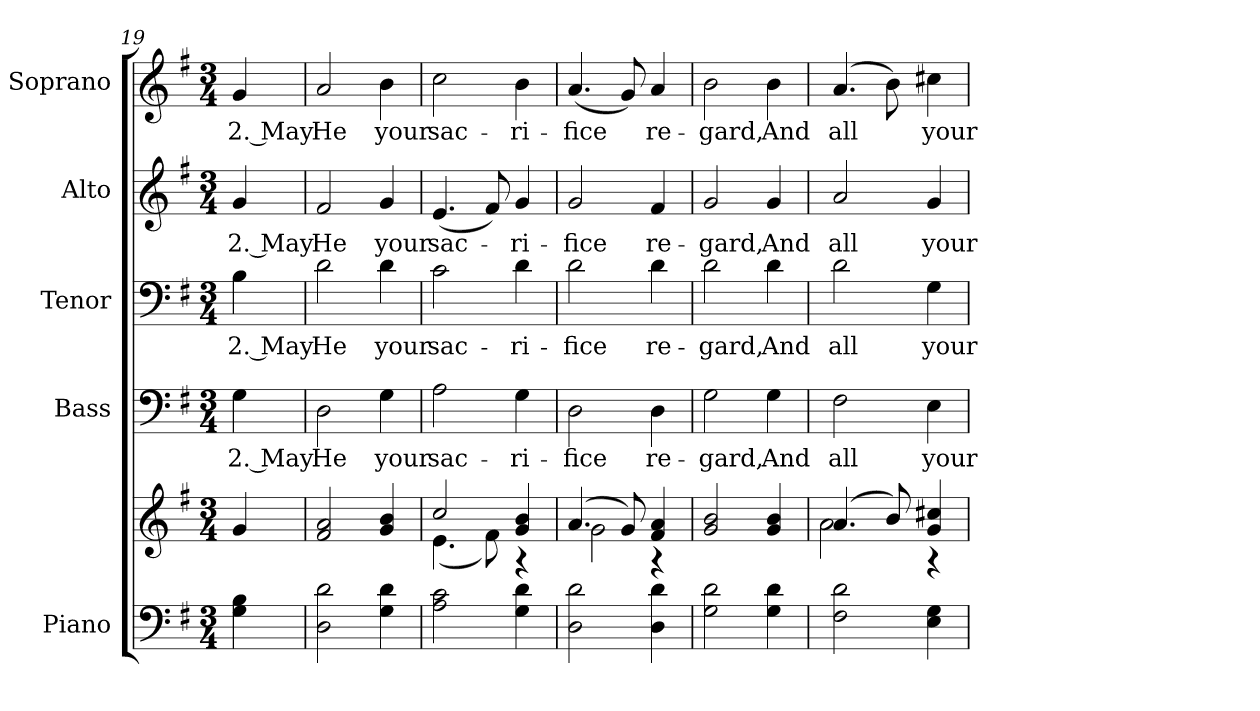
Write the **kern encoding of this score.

**kern	**kern	**kern	**text	**kern	**text	**kern	**text	**kern	**text
*part5	*part5	*part4	*part4	*part3	*part3	*part2	*part2	*part1	*part1
*staff6	*staff5	*staff4	*staff4	*staff3	*staff3	*staff2	*staff2	*staff1	*staff1
*I"Piano	*	*I"Bass	*	*I"Tenor	*	*I"Alto	*	*I"Soprano	*
*I'Pno.	*	*I'B.	*	*I'T.	*	*I'A.	*	*I'S.	*
*clefF4	*clefG2	*clefF4	*	*clefF4	*	*clefG2	*	*clefG2	*
*k[f#]	*k[f#]	*k[f#]	*	*k[f#]	*	*k[f#]	*	*k[f#]	*
*G:	*G:	*G:	*	*G:	*	*G:	*	*G:	*
*M3/4	*M3/4	*M3/4	*	*M3/4	*	*M3/4	*	*M3/4	*
=19	=19	=19	=19	=19	=19	=19	=19	=19	=19
!	!	!	!LO:LY:b:color=#000000	!	!	!	!	!	!
!	!	!	!	!	!LO:LY:b:color=#000000	!	!	!	!
!	!	!	!	!	!	!	!LO:LY:b:color=#000000	!	!
!	!	!	!	!	!	!	!	!	!LO:LY:b:color=#000000
4Gi\ 4Bi	4gi/	4Gi\	2. May	4Bi\	2. May	4gi/	2. May	4gi/	2. May
=20	=20	=20	=20	=20	=20	=20	=20	=20	=20
!	!	!	!LO:LY:b:color=#000000	!	!	!	!	!	!
!	!	!	!	!	!LO:LY:b:color=#000000	!	!	!	!
!	!	!	!	!	!	!	!LO:LY:b:color=#000000	!	!
!	!	!	!	!	!	!	!	!	!LO:LY:b:color=#000000
2Di\ 2di	2f#i/ 2ai	2Di\	He	2di\	He	2f#i/	He	2ai/	He
!	!	!	!LO:LY:b:color=#000000	!	!	!	!	!	!
!	!	!	!	!	!LO:LY:b:color=#000000	!	!	!	!
!	!	!	!	!	!	!	!LO:LY:b:color=#000000	!	!
!	!	!	!	!	!	!	!	!	!LO:LY:b:color=#000000
4Gi\ 4di	4gi/ 4bi	4Gi\	your	4di\	your	4gi/	your	4bi\	your
=21	=21	=21	=21	=21	=21	=21	=21	=21	=21
*	*^	*	*	*	*	*	*	*	*
!	!	!	!	!LO:LY:b:color=#000000	!	!	!	!	!	!
!	!	!	!	!	!	!LO:LY:b:color=#000000	!	!	!	!
!	!	!	!	!	!	!	!	!LO:LY:b:color=#000000	!	!
!	!	!	!	!	!	!	!	!	!	!LO:LY:b:color=#000000
2Ai\ 2ci	2cci/	(4.ei\	2Ai\	sac-	2ci\	sac-	(4.ei/	sac-	2cci\	sac-
.	.	8f#i\)	.	.	.	.	8f#i/)	.	.	.
!	!	!	!	!LO:LY:b:color=#000000	!	!	!	!	!	!
!	!	!	!	!	!	!LO:LY:b:color=#000000	!	!	!	!
!	!	!	!	!	!	!	!	!LO:LY:b:color=#000000	!	!
!	!	!	!	!	!	!	!	!	!	!LO:LY:b:color=#000000
4Gi\ 4di	4gi/ 4bi	4r	4Gi\	-ri-	4di\	-ri-	4gi/	-ri-	4bi\	-ri-
!!LO:PB:g=z
=22	=22	=22	=22	=22	=22	=22	=22	=22	=22	=22
!	!	!	!	!LO:LY:b:color=#000000	!	!	!	!	!	!
!	!	!	!	!	!	!LO:LY:b:color=#000000	!	!	!	!
!	!	!	!	!	!	!	!	!LO:LY:b:color=#000000	!	!
!	!	!	!	!	!	!	!	!	!	!LO:LY:b:color=#000000
2Di\ 2di	(4.ai/	2gi\	2Di\	-fice	2di\	-fice	2gi/	-fice	(4.ai/	-fice
.	8gi/)	.	.	.	.	.	.	.	8gi/)	.
!	!	!	!	!LO:LY:b:color=#000000	!	!	!	!	!	!
!	!	!	!	!	!	!LO:LY:b:color=#000000	!	!	!	!
!	!	!	!	!	!	!	!	!LO:LY:b:color=#000000	!	!
!	!	!	!	!	!	!	!	!	!	!LO:LY:b:color=#000000
4Di\ 4di	4f#i/ 4ai	4r	4Di\	re-	4di\	re-	4f#i/	re-	4ai/	re-
*	*v	*v	*	*	*	*	*	*	*	*
=23	=23	=23	=23	=23	=23	=23	=23	=23	=23
*	*^	*	*	*	*	*	*	*	*
!	!	!	!	!LO:LY:b:color=#000000	!	!	!	!	!	!
*	*v	*v	*	*	*	*	*	*	*	*
*	*^	*	*	*	*	*	*	*	*
!	!	!	!	!	!	!LO:LY:b:color=#000000	!	!	!	!
*	*v	*v	*	*	*	*	*	*	*	*
*	*^	*	*	*	*	*	*	*	*
!	!	!	!	!	!	!	!	!LO:LY:b:color=#000000	!	!
*	*v	*v	*	*	*	*	*	*	*	*
*	*^	*	*	*	*	*	*	*	*
!	!	!	!	!	!	!	!	!	!	!LO:LY:b:color=#000000
*	*v	*v	*	*	*	*	*	*	*	*
2Gi\ 2di	2gi/ 2bi	2Gi\	-gard,	2di\	-gard,	2gi/	-gard,	2bi\	-gard,
!	!	!	!LO:LY:b:color=#000000	!	!	!	!	!	!
!	!	!	!	!	!LO:LY:b:color=#000000	!	!	!	!
!	!	!	!	!	!	!	!LO:LY:b:color=#000000	!	!
!	!	!	!	!	!	!	!	!	!LO:LY:b:color=#000000
4Gi\ 4di	4gi/ 4bi	4Gi\	And	4di\	And	4gi/	And	4bi\	And
!!LO:PB:g=z
=24	=24	=24	=24	=24	=24	=24	=24	=24	=24
*	*^	*	*	*	*	*	*	*	*
!	!	!	!	!LO:LY:b:color=#000000	!	!	!	!	!	!
!	!	!	!	!	!	!LO:LY:b:color=#000000	!	!	!	!
!	!	!	!	!	!	!	!	!LO:LY:b:color=#000000	!	!
!	!	!	!	!	!	!	!	!	!	!LO:LY:b:color=#000000
2F#i\ 2di	(4.ai/	2ai\	2F#i\	all	2di\	all	2ai/	all	(4.ai/	all
.	8bi/)	.	.	.	.	.	.	.	8bi\)	.
!	!	!	!	!LO:LY:b:color=#000000	!	!	!	!	!	!
!	!	!	!	!	!	!LO:LY:b:color=#000000	!	!	!	!
!	!	!	!	!	!	!	!	!LO:LY:b:color=#000000	!	!
!	!	!	!	!	!	!	!	!	!	!LO:LY:b:color=#000000
4Ei\ 4Gi	4gi/ 4cc#Xi	4r	4Ei\	your	4Gi\	your	4gi/	your	4cc#Xi\	your
*	*v	*v	*	*	*	*	*	*	*	*
=	=	=	=	=	=	=	=	=	=
*-	*-	*-	*-	*-	*-	*-	*-	*-	*-
